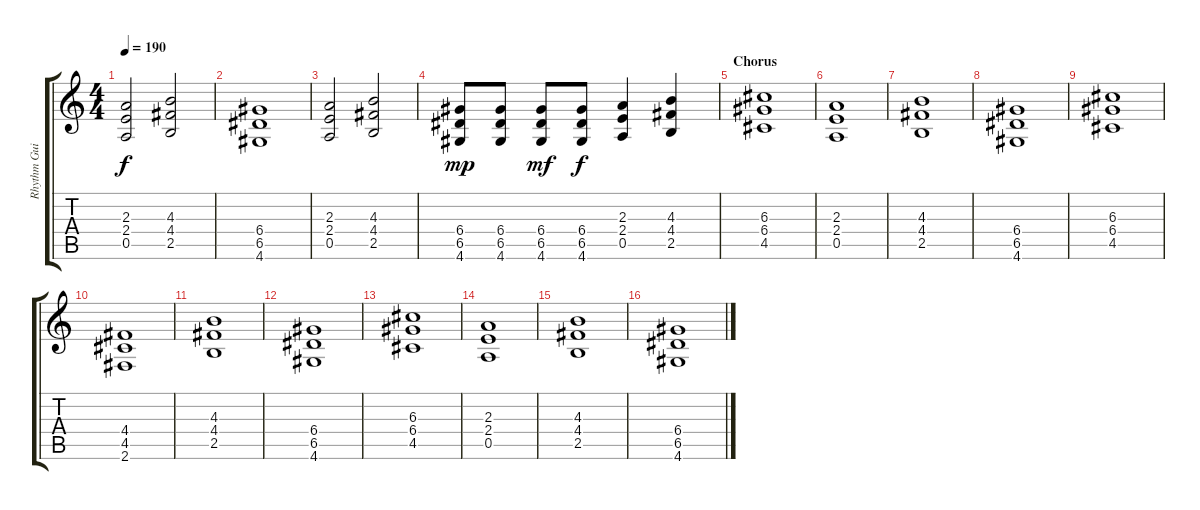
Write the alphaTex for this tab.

\track ("Rhythm Guitar Right" "Rhythm Gui") {instrument overdrivenguitar}
\staff {score tabs}
\tuning (E4 B3 G3 D3 A2 E2) {hide}
\ts (4 4)
\tempo 190
\clef g2
\ks c
(2.3 2.4 0.5).2{dy f} (4.3 4.4 2.5).2 |
(6.4 6.5 4.6).1 |
(2.3 2.4 0.5).2 (4.3 4.4 2.5).2 |
(6.4 6.5 4.6).8{dy mp} (6.4 6.5 4.6).8 (6.4 6.5 4.6).8{dy mf} (6.4 6.5 4.6).8{dy f} (2.3 2.4 0.5).4 (4.3 4.4 2.5).4 |
\section ("" "Chorus")
(6.3 6.4 4.5).1 |
(2.3 2.4 0.5).1 |
(4.3 4.4 2.5).1 |
(6.4 6.5 4.6).1 |
(6.3 6.4 4.5).1 |
(4.4 4.5 2.6).1 |
(4.3 4.4 2.5).1 |
(6.4 6.5 4.6).1 |
(6.3 6.4 4.5).1 |
(2.3 2.4 0.5).1 |
(4.3 4.4 2.5).1 |
(6.4 6.5 4.6).1
